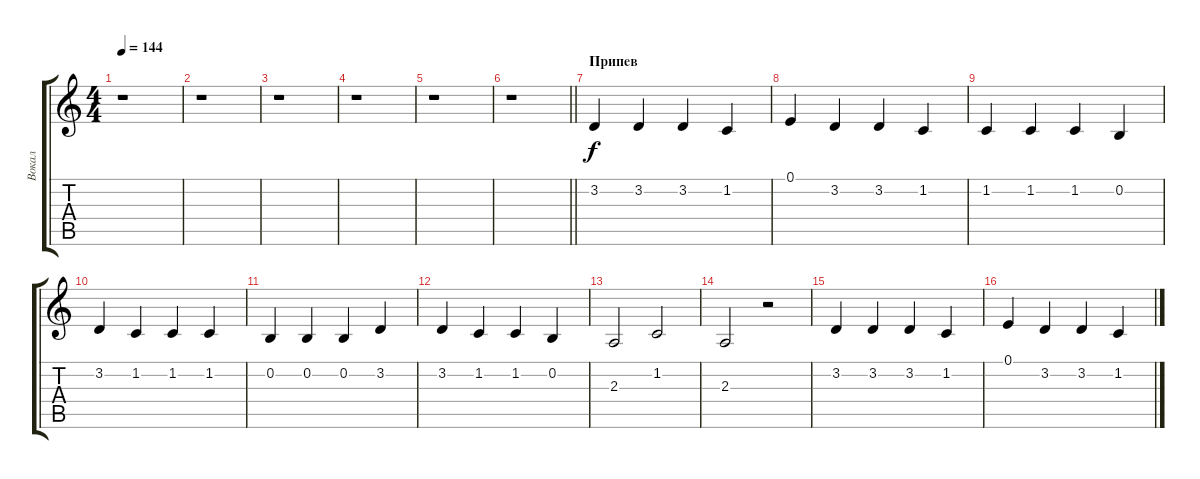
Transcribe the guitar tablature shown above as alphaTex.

\track ("Вокал" "Вокал") {instrument tenorsax}
\staff {score tabs}
\tuning (E4 B3 G3 D3 A2 E2) {hide}
\ts (4 4)
\tempo 144
\clef g2
\ks c
r.1{dy f} |
r.1 |
r.1 |
r.1 |
r.1 |
\barLineRight lightlight
r.1 |
\section ("" "Припев")
3.2.4 3.2.4 3.2.4 1.2.4 |
0.1.4 3.2.4 3.2.4 1.2.4 |
1.2.4 1.2.4 1.2.4 0.2.4 |
3.2.4 1.2.4 1.2.4 1.2.4 |
0.2.4 0.2.4 0.2.4 3.2.4 |
3.2.4 1.2.4 1.2.4 0.2.4 |
2.3.2 1.2.2 |
2.3.2 r.2 |
3.2.4 3.2.4 3.2.4 1.2.4 |
0.1.4 3.2.4 3.2.4 1.2.4
